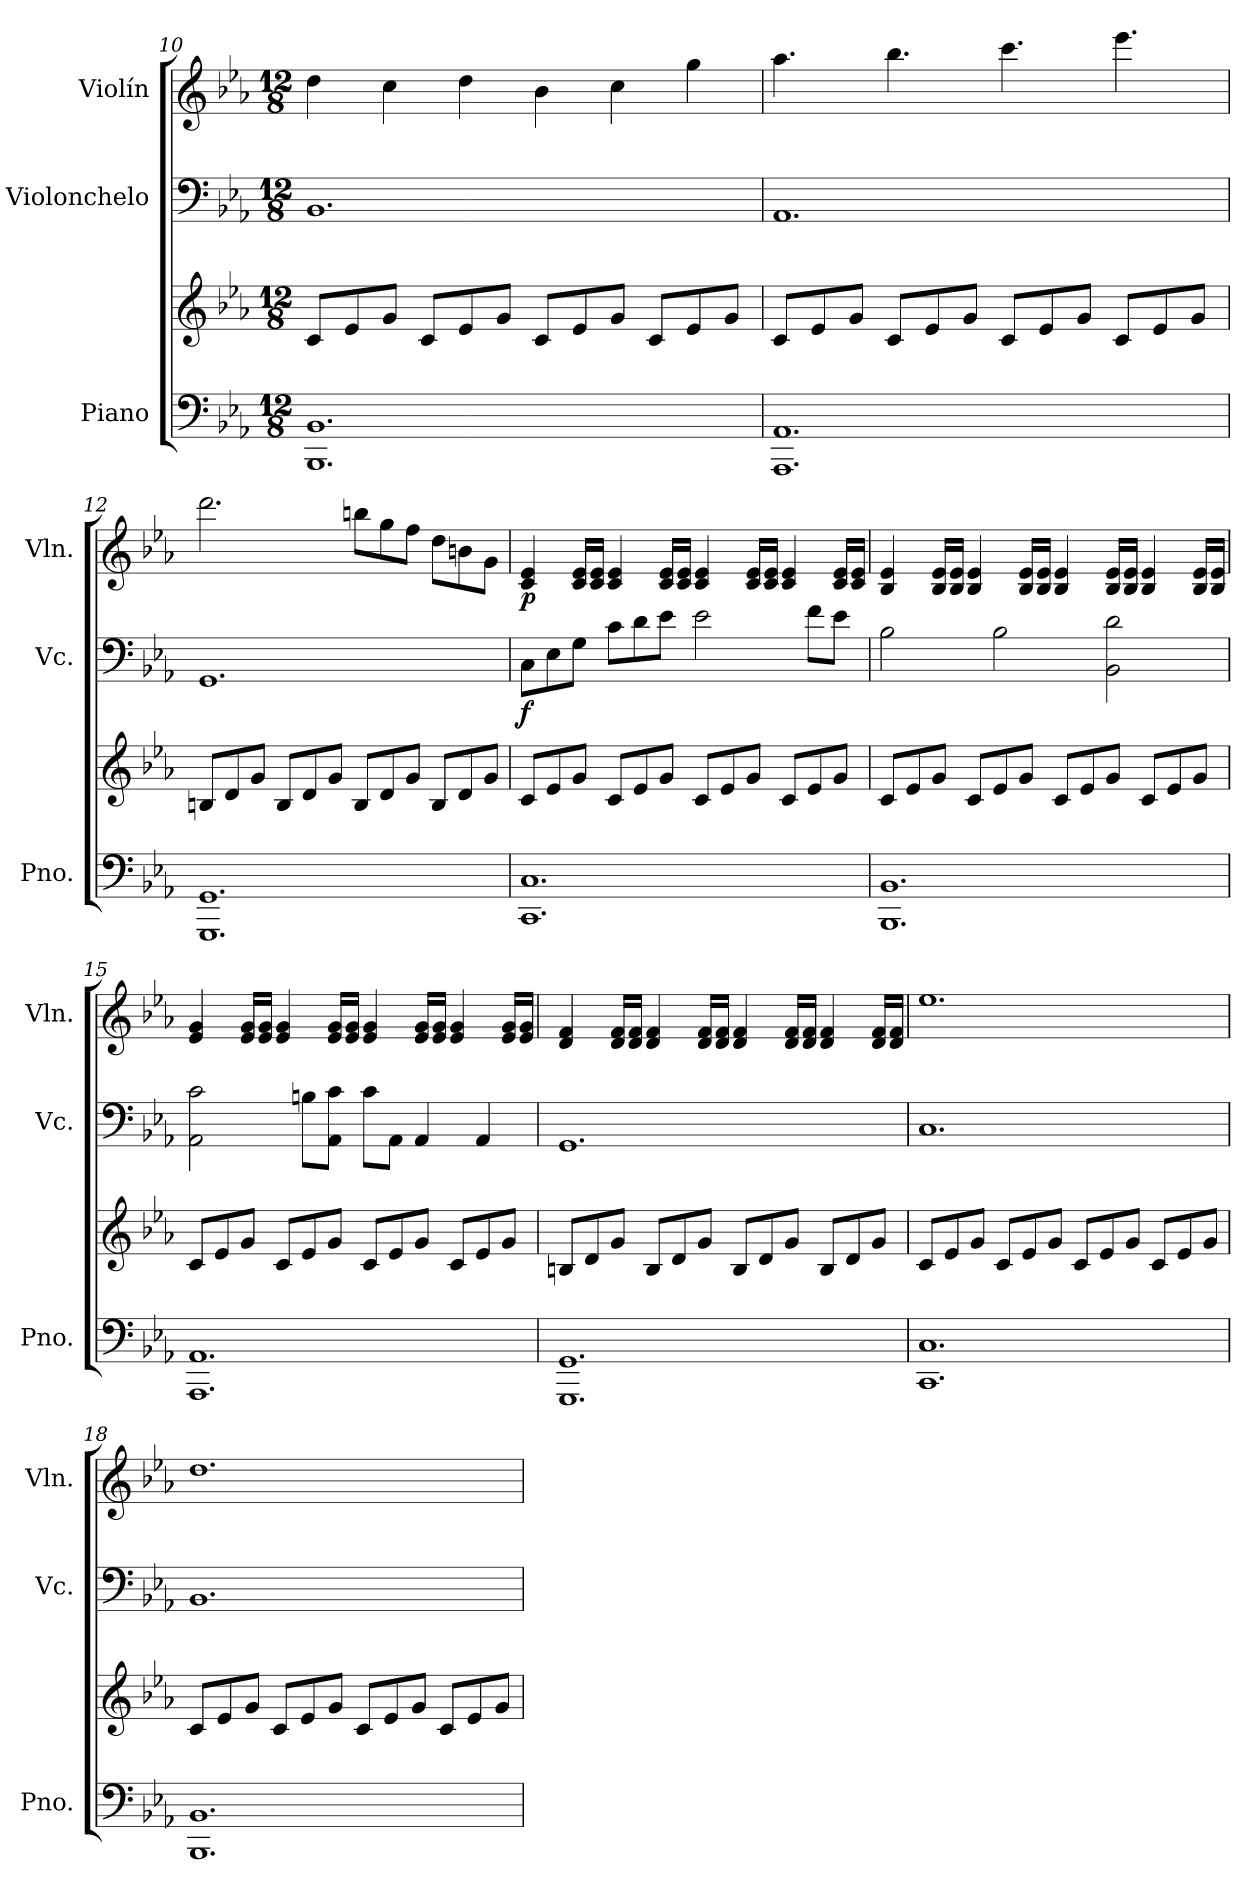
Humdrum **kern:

**kern	**kern	**kern	**dynam	**kern	**dynam
*part3	*part3	*part2	*part2	*part1	*part1
*staff4	*staff3	*staff2	*staff2	*staff1	*staff1
*I"Piano	*	*I"Violonchelo	*	*I"Violín	*
*I'Pno.	*	*I'Vc.	*	*I'Vln.	*
*clefF4	*clefG2	*clefF4	*	*clefG2	*
*k[b-e-a-]	*k[b-e-a-]	*k[b-e-a-]	*	*k[b-e-a-]	*
*M12/8	*M12/8	*M12/8	*	*M12/8	*
=10	=10	=10	=10	=10	=10
1.BBB- 1.BB-	8c/L	1.BB-	.	4dd\	.
.	8e-/	.	.	.	.
.	8g/J	.	.	4cc\	.
.	8c/L	.	.	.	.
.	8e-/	.	.	4dd\	.
.	8g/J	.	.	.	.
.	8c/L	.	.	4b-\	.
.	8e-/	.	.	.	.
.	8g/J	.	.	4cc\	.
.	8c/L	.	.	.	.
.	8e-/	.	.	4gg\	.
.	8g/J	.	.	.	.
=11	=11	=11	=11	=11	=11
1.AAA- 1.AA-	8c/L	1.AA-	.	4.aa-\	.
.	8e-/	.	.	.	.
.	8g/J	.	.	.	.
.	8c/L	.	.	4.bb-\	.
.	8e-/	.	.	.	.
.	8g/J	.	.	.	.
.	8c/L	.	.	4.ccc\	.
.	8e-/	.	.	.	.
.	8g/J	.	.	.	.
.	8c/L	.	.	4.eee-\	.
.	8e-/	.	.	.	.
.	8g/J	.	.	.	.
!!LO:LB:g=z
=12	=12	=12	=12	=12	=12
1.GGG 1.GG	8Bn/L	1.GG	.	2.ddd\	.
.	8d/	.	.	.	.
.	8g/J	.	.	.	.
.	8B/L	.	.	.	.
.	8d/	.	.	.	.
.	8g/J	.	.	.	.
.	8B/L	.	.	8bbn\L	.
.	8d/	.	.	8gg\	.
.	8g/J	.	.	8ff\J	.
.	8B/L	.	.	8dd\L	.
.	8d/	.	.	8bn\	.
.	8g/J	.	.	8g\J	.
=13	=13	=13	=13	=13	=13
!	!	!	!LO:DY:b	!	!LO:DY:b
1.CC 1.C	8c/L	8C\L	f	4c/ 4e-/	p
.	8e-/	8E-\	.	.	.
.	8g/J	8G\J	.	16c/ 16e-/LL	.
.	.	.	.	16c/ 16e-/JJ	.
.	8c/L	8c\L	.	4c/ 4e-/	.
.	8e-/	8d\	.	.	.
.	8g/J	8e-\J	.	16c/ 16e-/LL	.
.	.	.	.	16c/ 16e-/JJ	.
.	8c/L	2e-\	.	4c/ 4e-/	.
.	8e-/	.	.	.	.
.	8g/J	.	.	16c/ 16e-/LL	.
.	.	.	.	16c/ 16e-/JJ	.
.	8c/L	.	.	4c/ 4e-/	.
.	8e-/	8f\L	.	.	.
.	8g/J	8e-\J	.	16c/ 16e-/LL	.
.	.	.	.	16c/ 16e-/JJ	.
!!LO:LB:g=z
=14	=14	=14	=14	=14	=14
1.BBB- 1.BB-	8c/L	2B-\	.	4B-/ 4e-/	.
.	8e-/	.	.	.	.
.	8g/J	.	.	16B-/ 16e-/LL	.
.	.	.	.	16B-/ 16e-/JJ	.
.	8c/L	.	.	4B-/ 4e-/	.
.	8e-/	2B-\	.	.	.
.	8g/J	.	.	16B-/ 16e-/LL	.
.	.	.	.	16B-/ 16e-/JJ	.
.	8c/L	.	.	4B-/ 4e-/	.
.	8e-/	.	.	.	.
.	8g/J	2BB-\ 2d\	.	16B-/ 16e-/LL	.
.	.	.	.	16B-/ 16e-/JJ	.
.	8c/L	.	.	4B-/ 4e-/	.
.	8e-/	.	.	.	.
.	8g/J	.	.	16B-/ 16e-/LL	.
.	.	.	.	16B-/ 16e-/JJ	.
=15	=15	=15	=15	=15	=15
1.AAA- 1.AA-	8c/L	2AA-\ 2c\	.	4e-/ 4g/	.
.	8e-/	.	.	.	.
.	8g/J	.	.	16e-/ 16g/LL	.
.	.	.	.	16e-/ 16g/JJ	.
.	8c/L	.	.	4e-/ 4g/	.
.	8e-/	8Bn\L	.	.	.
.	8g/J	8AA-\ 8c\J	.	16e-/ 16g/LL	.
.	.	.	.	16e-/ 16g/JJ	.
.	8c/L	8c\L	.	4e-/ 4g/	.
.	8e-/	8AA-\J	.	.	.
.	8g/J	4AA-/	.	16e-/ 16g/LL	.
.	.	.	.	16e-/ 16g/JJ	.
.	8c/L	.	.	4e-/ 4g/	.
.	8e-/	4AA-/	.	.	.
.	8g/J	.	.	16e-/ 16g/LL	.
.	.	.	.	16e-/ 16g/JJ	.
!!LO:PB:g=z
=16	=16	=16	=16	=16	=16
1.GGG 1.GG	8Bn/L	1.GG	.	4d/ 4f/	.
.	8d/	.	.	.	.
.	8g/J	.	.	16d/ 16f/LL	.
.	.	.	.	16d/ 16f/JJ	.
.	8B/L	.	.	4d/ 4f/	.
.	8d/	.	.	.	.
.	8g/J	.	.	16d/ 16f/LL	.
.	.	.	.	16d/ 16f/JJ	.
.	8B/L	.	.	4d/ 4f/	.
.	8d/	.	.	.	.
.	8g/J	.	.	16d/ 16f/LL	.
.	.	.	.	16d/ 16f/JJ	.
.	8B/L	.	.	4d/ 4f/	.
.	8d/	.	.	.	.
.	8g/J	.	.	16d/ 16f/LL	.
.	.	.	.	16d/ 16f/JJ	.
=17	=17	=17	=17	=17	=17
1.CC 1.C	8c/L	1.C	.	1.ee-	.
.	8e-/	.	.	.	.
.	8g/J	.	.	.	.
.	8c/L	.	.	.	.
.	8e-/	.	.	.	.
.	8g/J	.	.	.	.
.	8c/L	.	.	.	.
.	8e-/	.	.	.	.
.	8g/J	.	.	.	.
.	8c/L	.	.	.	.
.	8e-/	.	.	.	.
.	8g/J	.	.	.	.
!!LO:LB:g=z
=18	=18	=18	=18	=18	=18
1.BBB- 1.BB-	8c/L	1.BB-	.	1.dd	.
.	8e-/	.	.	.	.
.	8g/J	.	.	.	.
.	8c/L	.	.	.	.
.	8e-/	.	.	.	.
.	8g/J	.	.	.	.
.	8c/L	.	.	.	.
.	8e-/	.	.	.	.
.	8g/J	.	.	.	.
.	8c/L	.	.	.	.
.	8e-/	.	.	.	.
.	8g/J	.	.	.	.
=	=	=	=	=	=
*-	*-	*-	*-	*-	*-
